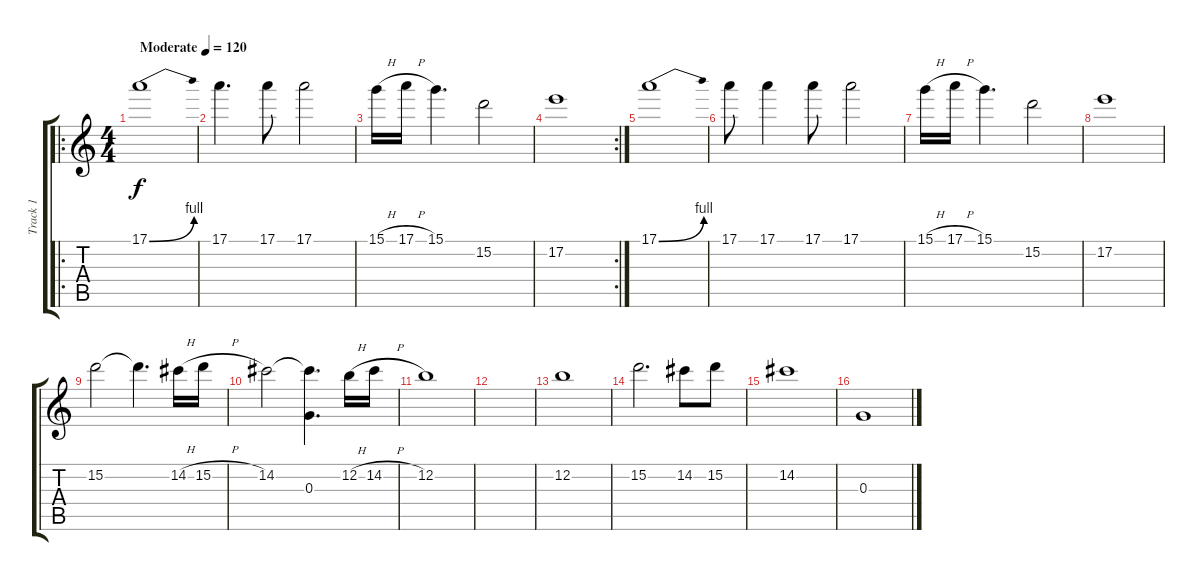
\track ("Track 1" "Track 1") {instrument overdrivenguitar}
\staff {score tabs}
\tuning (E4 B3 G3 D3 A2 E2) {hide}
\ro
\ts (4 4)
\tempo (120 "Moderate")
\clef g2
\ks c
17.1{be (bend 0 0 60 4)}.1{dy f instrument overdrivenguitar} |
17.1.4{d} 17.1.8 17.1.2 |
15.1{h}.16 17.1{h}.16 15.1.4{d} 15.2.2 |
\rc 2
17.2.1 |
17.1{be (bend 0 0 60 4)}.1 |
17.1.8 17.1.4 17.1.8 17.1.2 |
15.1{h}.16 17.1{h}.16 15.1.4{d} 15.2.2 |
17.2.1 |
15.2.2 15.2{t}.4{d} 14.2{h}.16 15.2{h}.16 |
14.2.2 (14.2{t} 0.3).4{d} 12.2{h}.16 14.2{h}.16 |
12.2.1 |
|
12.2.1 |
15.2.2{d} 14.2.8 15.2.8 |
14.2.1 |
0.3.1
